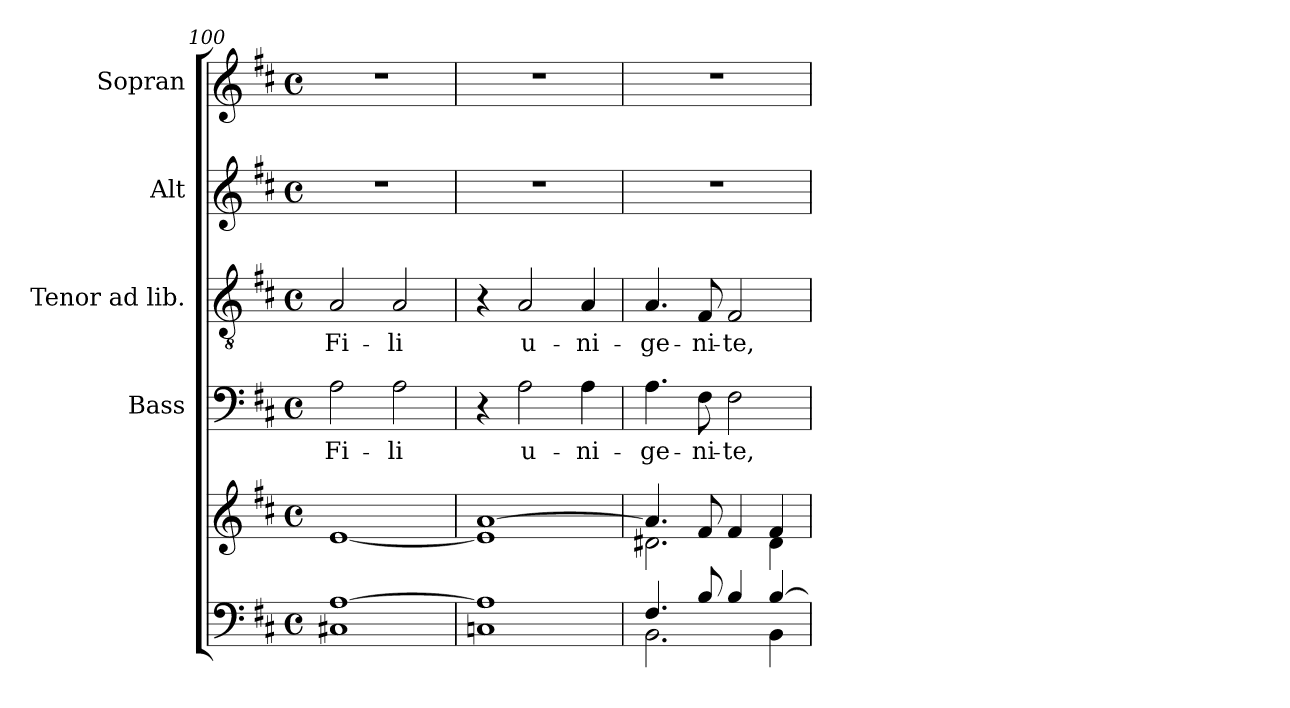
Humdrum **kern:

**kern	**kern	**kern	**text	**kern	**text	**kern	**kern
*part5	*part5	*part4	*part4	*part3	*part3	*part2	*part1
*staff6	*staff5	*staff4	*staff4	*staff3	*staff3	*staff2	*staff1
*	*	*I"Bass	*	*I"Tenor ad lib.	*	*I"Alt	*I"Sopran
*	*	*I'B.	*	*I'T.	*	*I'A.	*I'S.
!!LO:PB:g=z
*clefF4	*clefG2	*clefF4	*	*clefGv2	*	*clefG2	*clefG2
*k[f#c#]	*k[f#c#]	*k[f#c#]	*	*k[f#c#]	*	*k[f#c#]	*k[f#c#]
*D:	*D:	*D:	*	*D:	*	*D:	*D:
*M4/4	*M4/4	*M4/4	*	*M4/4	*	*M4/4	*M4/4
*met(c)	*met(c)	*met(c)	*	*met(c)	*	*met(c)	*met(c)
=100	=100	=100	=100	=100	=100	=100	=100
!	!	!	!LO:LY:b	!	!LO:LY:b	!	!
1C#X [1A	[1e	2A\	Fi-	2A/	Fi-	1r	1r
!	!	!	!LO:LY:b	!	!LO:LY:b	!	!
.	.	2A\	-li	2A/	-li	.	.
=101	=101	=101	=101	=101	=101	=101	=101
1Cn 1A]	1e] [>1a	4r	.	4r	.	1r	1r
!	!	!	!LO:LY:b	!	!LO:LY:b	!	!
.	.	2A\	u-	2A/	u-	.	.
!	!	!	!LO:LY:b	!	!LO:LY:b	!	!
.	.	4A\	-ni-	4A/	-ni-	.	.
=102	=102	=102	=102	=102	=102	=102	=102
*^	*^	*	*	*	*	*	*
!	!	!	!	!	!LO:LY:b	!	!LO:LY:b	!	!
4.F#/	2.BB\	4.a/]	2.d#X\	4.A\	-ge-	4.A/	-ge-	1r	1r
!	!	!	!	!	!LO:LY:b	!	!LO:LY:b	!	!
8B/	.	8f#/	.	8F#\	-ni-	8F#/	-ni-	.	.
!	!	!	!	!	!LO:LY:b	!	!LO:LY:b	!	!
4B/	.	4f#/	.	2F#\	-te,	2F#/	-te,	.	.
[>4B/	4BB\	4f#/	4d#\	.	.	.	.	.	.
*v	*v	*	*	*	*	*	*	*	*
*	*v	*v	*	*	*	*	*	*
=	=	=	=	=	=	=	=
*-	*-	*-	*-	*-	*-	*-	*-
